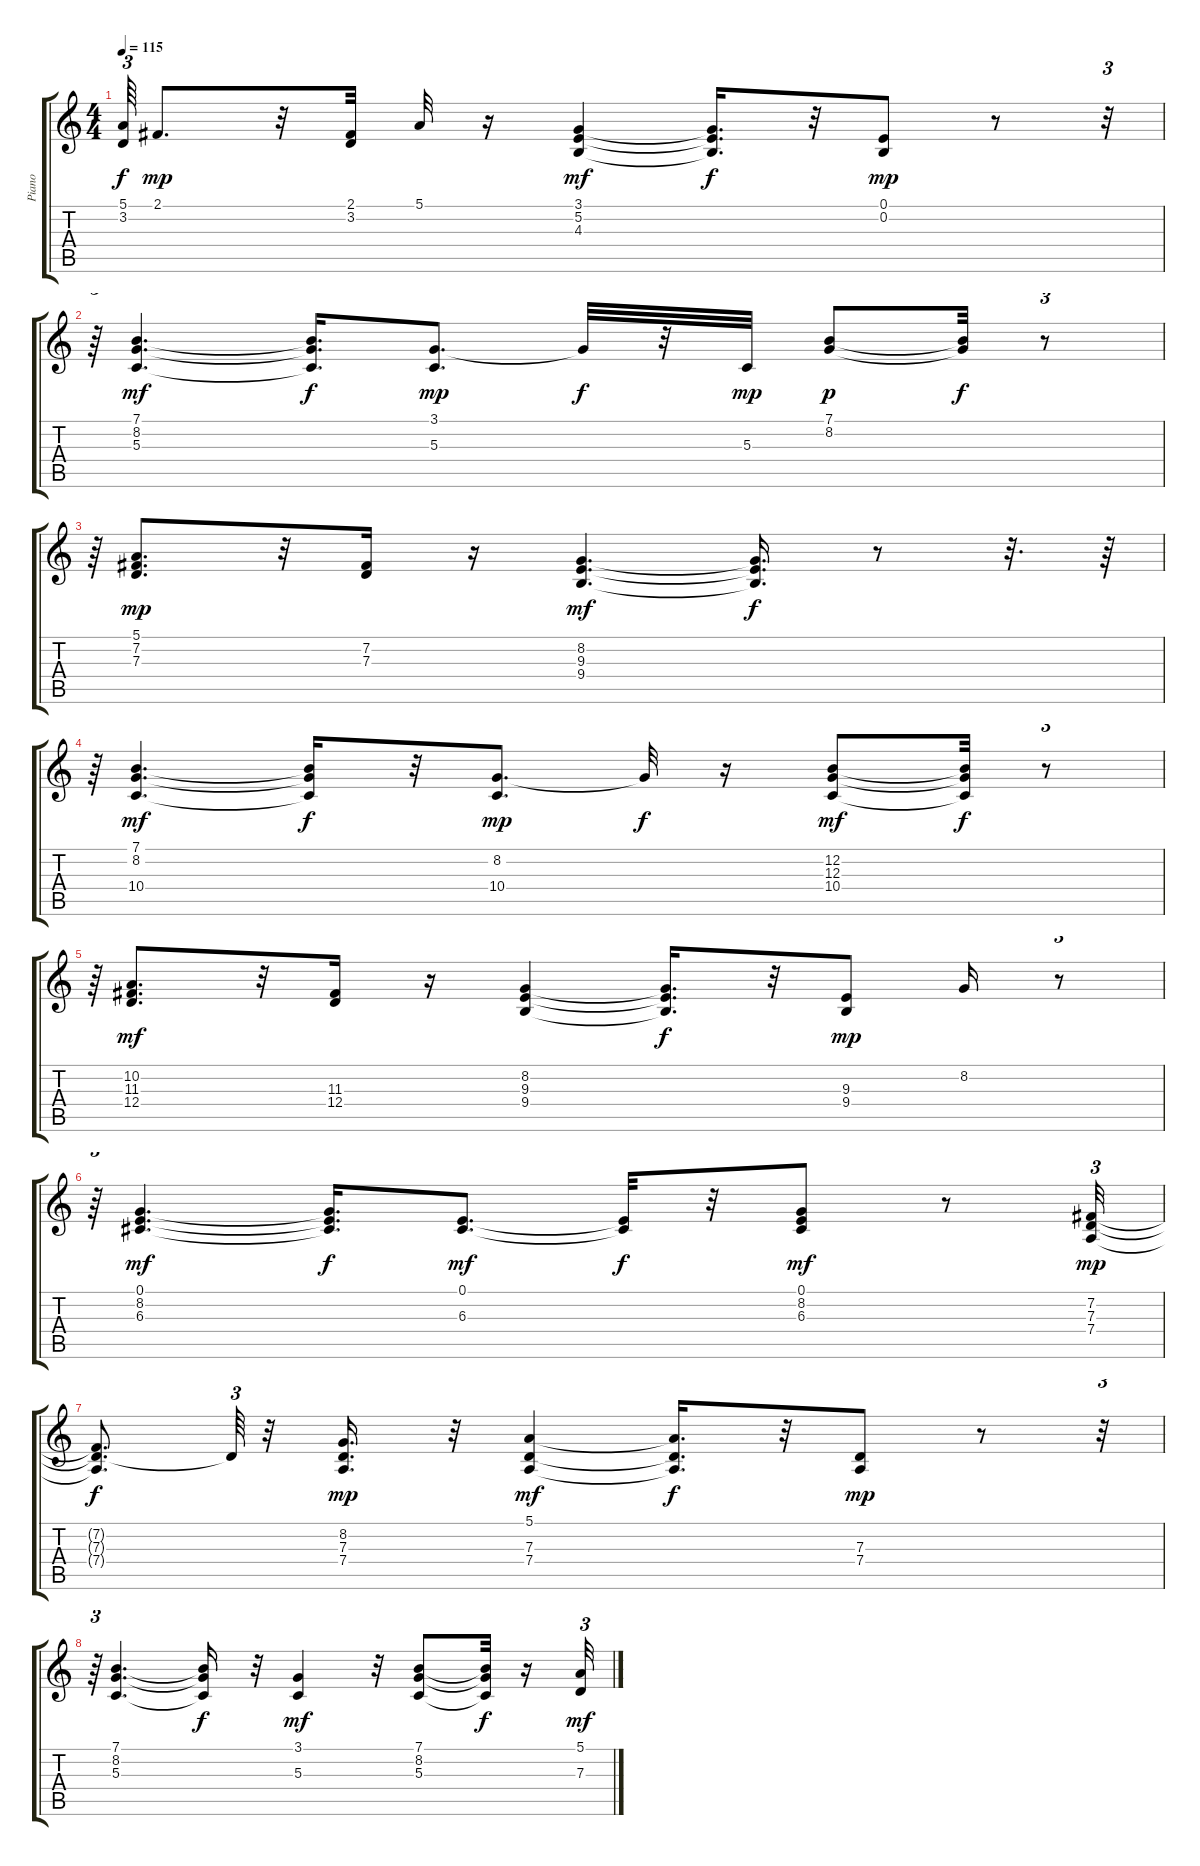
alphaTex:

\track ("Piano" "Piano") {instrument brightacousticpiano}
\staff {score tabs}
\tuning (E4 B3 G3 D3 A2 E2) {hide}
\ts (4 4)
\tempo 115
\clef g2
\ks c
(5.1{t} 3.2{t}).64{tu (3 2) dy f} 2.1.8{d dy mp} r.32 (2.1 3.2).32 5.1.32 r.16 (3.1 5.2 4.3).4{dy mf} (3.1{t} 5.2{t} 4.3{t}).16{d dy f} r.32 (0.1 0.2).8{dy mp} r.8 r.32{tu (3 2)} |
r.64{tu (3 2)} (7.1 8.2 5.3).4{d dy mf} (7.1{t} 8.2{t} 5.3{t}).16{d dy f} (3.1 5.3).8{d dy mp} 3.1{t}.32{dy f} r.32 5.3.32{dy mp} (7.1 8.2).8{dy p} (7.1{t} 8.2{t}).32{dy f} r.8{tu (3 2)} |
r.64{tu (3 2)} (5.1 7.2 7.3).8{d dy mp} r.32 (7.2 7.3).16 r.16 (8.2 9.3 9.4).4{d dy mf} (8.2{t} 9.3{t} 9.4{t}).16{d dy f} r.8 r.32{d} r.64 |
r.64{tu (3 2)} (7.1 8.2 10.4).4{d dy mf} (7.1{t} 8.2{t} 10.4{t}).16{dy f} r.32 (8.2 10.4).8{d dy mp} 8.2{t}.32{dy f} r.16 (12.2 12.3 10.4).8{dy mf} (12.2{t} 12.3{t} 10.4{t}).32{dy f} r.8{tu (3 2)} |
r.64{tu (3 2)} (10.2 11.3 12.4).8{d dy mf} r.32 (11.3 12.4).16 r.16 (8.2 9.3 9.4).4 (8.2{t} 9.3{t} 9.4{t}).16{d dy f} r.32 (9.3 9.4).8{dy mp} 8.2.16 r.8{tu (3 2)} |
r.64{tu (3 2)} (0.1 8.2 6.3).4{d dy mf} (0.1{t} 8.2{t} 6.3{t}).16{d dy f} (0.1 6.3).8{d dy mf} (0.1{t} 6.3{t}).32{dy f} r.32 (0.1 8.2 6.3).8{dy mf} r.8 (7.2 7.3 7.4).32{tu (3 2) dy mp} |
(7.2{t} 7.3{t} 7.4{t}).8{d dy f} 7.3{t}.64{tu (3 2)} r.32 (8.2 7.3 7.4).16{d dy mp} r.32 (5.1 7.3 7.4).4{dy mf} (5.1{t} 7.3{t} 7.4{t}).16{d dy f} r.32 (7.3 7.4).8{dy mp} r.8 r.32{tu (3 2)} |
r.64{tu (3 2)} (7.1 8.2 5.3).4{d} (7.1{t} 8.2{t} 5.3{t}).16{dy f} r.32 (3.1 5.3).4{dy mf} r.32 (7.1 8.2 5.3).8 (7.1{t} 8.2{t} 5.3{t}).32{dy f} r.16 (5.1 7.3).32{tu (3 2) dy mf}
